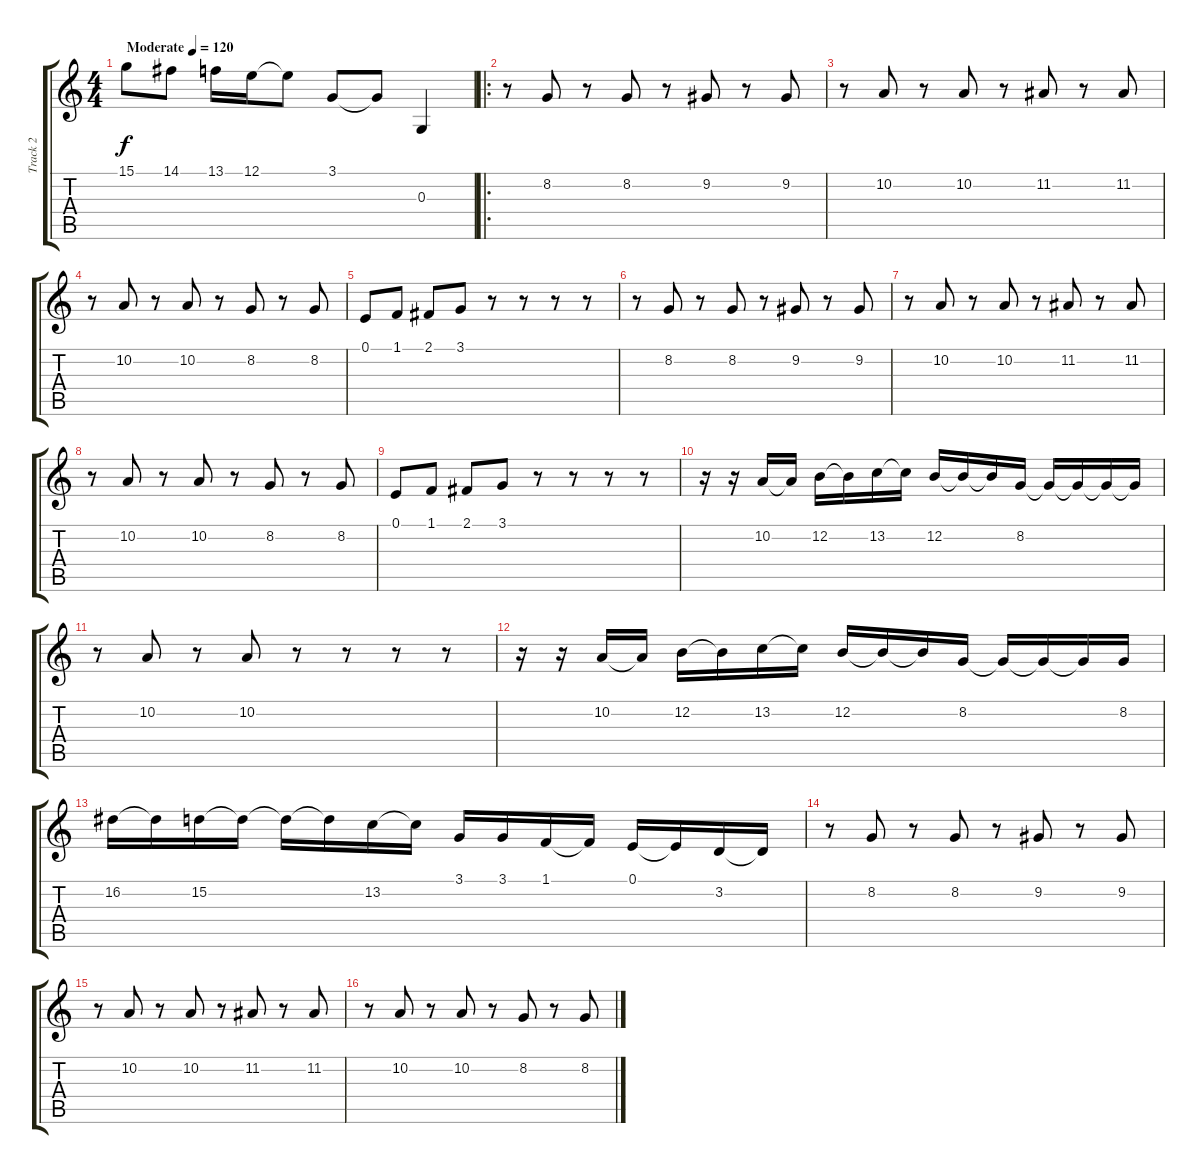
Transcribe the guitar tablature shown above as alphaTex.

\track ("Track 2" "Track 2") {instrument lead5charang}
\staff {score tabs}
\tuning (E4 B3 G3 D3 A2 E2) {hide}
\ts (4 4)
\tempo (120 "Moderate")
\clef g2
\ks c
15.1.8{dy f instrument lead5charang} 14.1.8 13.1.16 12.1.16 12.1{t}.8 3.1.8 3.1{t}.8 0.3.4 |
\ro
r.8 8.2.8 r.8 8.2.8 r.8 9.2.8 r.8 9.2.8 |
r.8 10.2.8 r.8 10.2.8 r.8 11.2.8 r.8 11.2.8 |
r.8 10.2.8 r.8 10.2.8 r.8 8.2.8 r.8 8.2.8 |
0.1.8 1.1.8 2.1.8 3.1.8 r.8 r.8 r.8 r.8 |
r.8 8.2.8 r.8 8.2.8 r.8 9.2.8 r.8 9.2.8 |
r.8 10.2.8 r.8 10.2.8 r.8 11.2.8 r.8 11.2.8 |
r.8 10.2.8 r.8 10.2.8 r.8 8.2.8 r.8 8.2.8 |
0.1.8 1.1.8 2.1.8 3.1.8 r.8 r.8 r.8 r.8 |
r.16 r.16 10.2.16 10.2{t}.16 12.2.16 12.2{t}.16 13.2.16 13.2{t}.16 12.2.16 12.2{t}.16 12.2{t}.16 8.2.16 8.2{t}.16 8.2{t}.16 8.2{t}.16 8.2{t}.16 |
r.8 10.2.8 r.8 10.2.8 r.8 r.8 r.8 r.8 |
r.16 r.16 10.2.16 10.2{t}.16 12.2.16 12.2{t}.16 13.2.16 13.2{t}.16 12.2.16 12.2{t}.16 12.2{t}.16 8.2.16 8.2{t}.16 8.2{t}.16 8.2{t}.16 8.2.16 |
16.2.16 16.2{t}.16 15.2.16 15.2{t}.16 15.2{t}.16 15.2{t}.16 13.2.16 13.2{t}.16 3.1.16 3.1.16 1.1.16 1.1{t}.16 0.1.16 0.1{t}.16 3.2.16 3.2{t}.16 |
r.8 8.2.8 r.8 8.2.8 r.8 9.2.8 r.8 9.2.8 |
r.8 10.2.8 r.8 10.2.8 r.8 11.2.8 r.8 11.2.8 |
r.8 10.2.8 r.8 10.2.8 r.8 8.2.8 r.8 8.2.8
